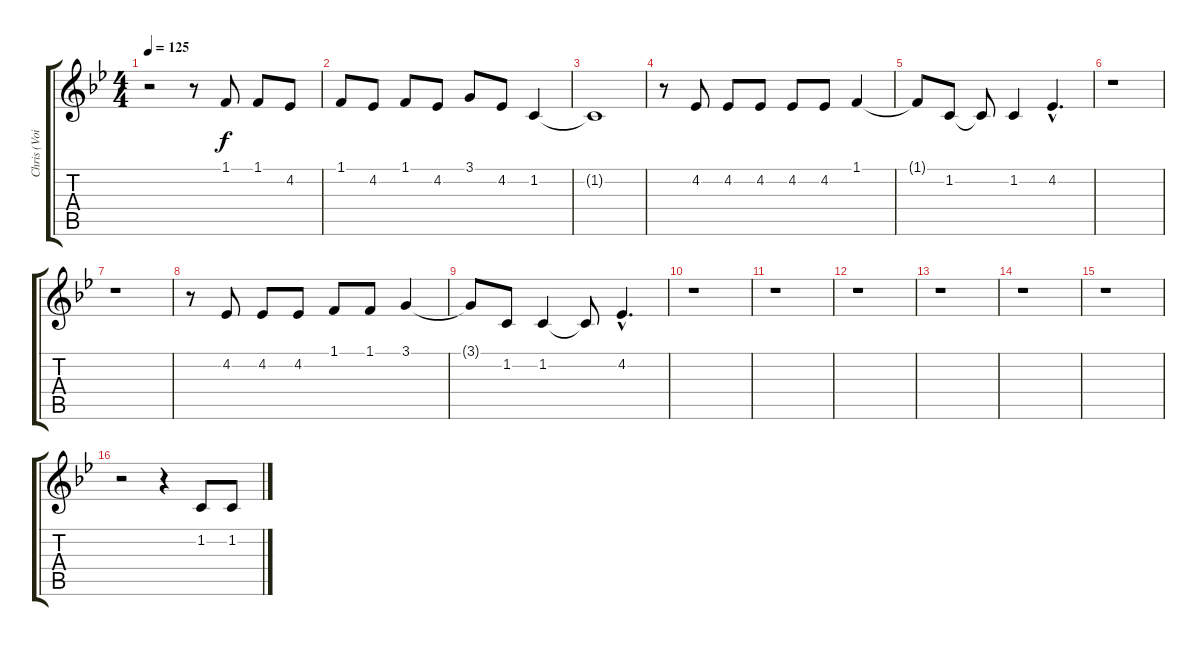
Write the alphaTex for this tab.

\track ("Chris (Voice)" "Chris (Voi") {instrument synthbrass2}
\staff {score tabs}
\tuning (E4 B3 G3 D3 A2 E2) {hide}
\ts (4 4)
\tempo 125
\clef g2
\ks bb
r.2{dy f} r.8 1.1.8 1.1.8 4.2.8 |
1.1.8 4.2.8 1.1.8 4.2.8 3.1.8 4.2.8 1.2.4 |
1.2{t}.1 |
r.8 4.2.8 4.2.8 4.2.8 4.2.8 4.2.8 1.1.4 |
1.1{t}.8 1.2.8 1.2{t}.8 1.2.4 4.2{hac}.4{d} |
r.1 |
r.1 |
r.8 4.2.8 4.2.8 4.2.8 1.1.8 1.1.8 3.1.4 |
3.1{t}.8 1.2.8 1.2.4 1.2{t}.8 4.2{hac}.4{d} |
r.1 |
r.1 |
r.1 |
r.1 |
r.1 |
r.1 |
r.2 r.4 1.2.8 1.2.8
